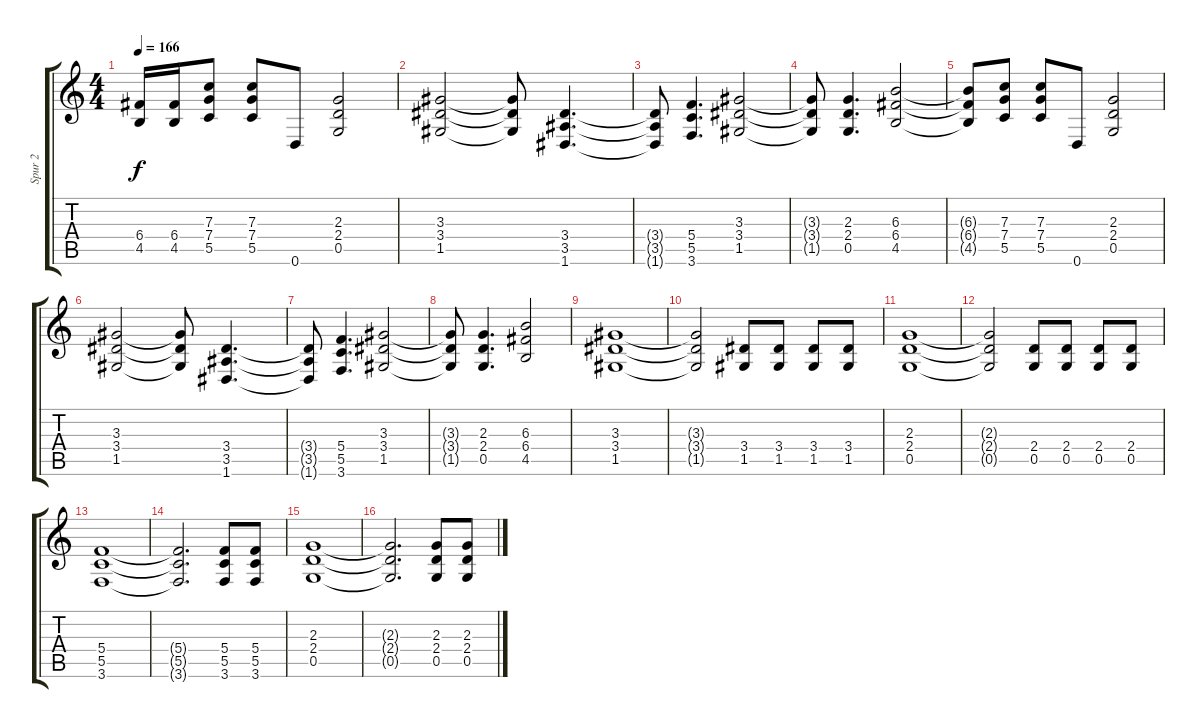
\track ("Spur 2" "Spur 2") {instrument distortionguitar}
\staff {score tabs}
\tuning (D4 A3 F3 C3 G2 D2) {hide}
\ts (4 4)
\tempo 166
\clef g2
\ks c
(6.4 4.5).16{dy f} (6.4 4.5).16 (7.3 7.4 5.5).8 (7.3 7.4 5.5).8 0.6.8 (2.3 2.4 0.5).2 |
(3.3 3.4 1.5).2 (3.3{t} 3.4{t} 1.5{t}).8 (3.4 3.5 1.6).4{d} |
(3.4{t} 3.5{t} 1.6{t}).8 (5.4 5.5 3.6).4{d} (3.3 3.4 1.5).2 |
(3.3{t} 3.4{t} 1.5{t}).8 (2.3 2.4 0.5).4{d} (6.3 6.4 4.5).2 |
(6.3{t} 6.4{t} 4.5{t}).8 (7.3 7.4 5.5).8 (7.3 7.4 5.5).8 0.6.8 (2.3 2.4 0.5).2 |
(3.3 3.4 1.5).2 (3.3{t} 3.4{t} 1.5{t}).8 (3.4 3.5 1.6).4{d} |
(3.4{t} 3.5{t} 1.6{t}).8 (5.4 5.5 3.6).4{d} (3.3 3.4 1.5).2 |
(3.3{t} 3.4{t} 1.5{t}).8 (2.3 2.4 0.5).4{d} (6.3 6.4 4.5).2 |
(3.3 3.4 1.5).1 |
(3.3{t} 3.4{t} 1.5{t}).2 (3.4 1.5).8 (3.4 1.5).8 (3.4 1.5).8 (3.4 1.5).8 |
(2.3 2.4 0.5).1 |
(2.3{t} 2.4{t} 0.5{t}).2 (2.4 0.5).8 (2.4 0.5).8 (2.4 0.5).8 (2.4 0.5).8 |
(5.4 5.5 3.6).1 |
(5.4{t} 5.5{t} 3.6{t}).2{d} (5.4 5.5 3.6).8 (5.4 5.5 3.6).8 |
(2.3 2.4 0.5).1 |
(2.3{t} 2.4{t} 0.5{t}).2{d} (2.3 2.4 0.5).8 (2.3 2.4 0.5).8
